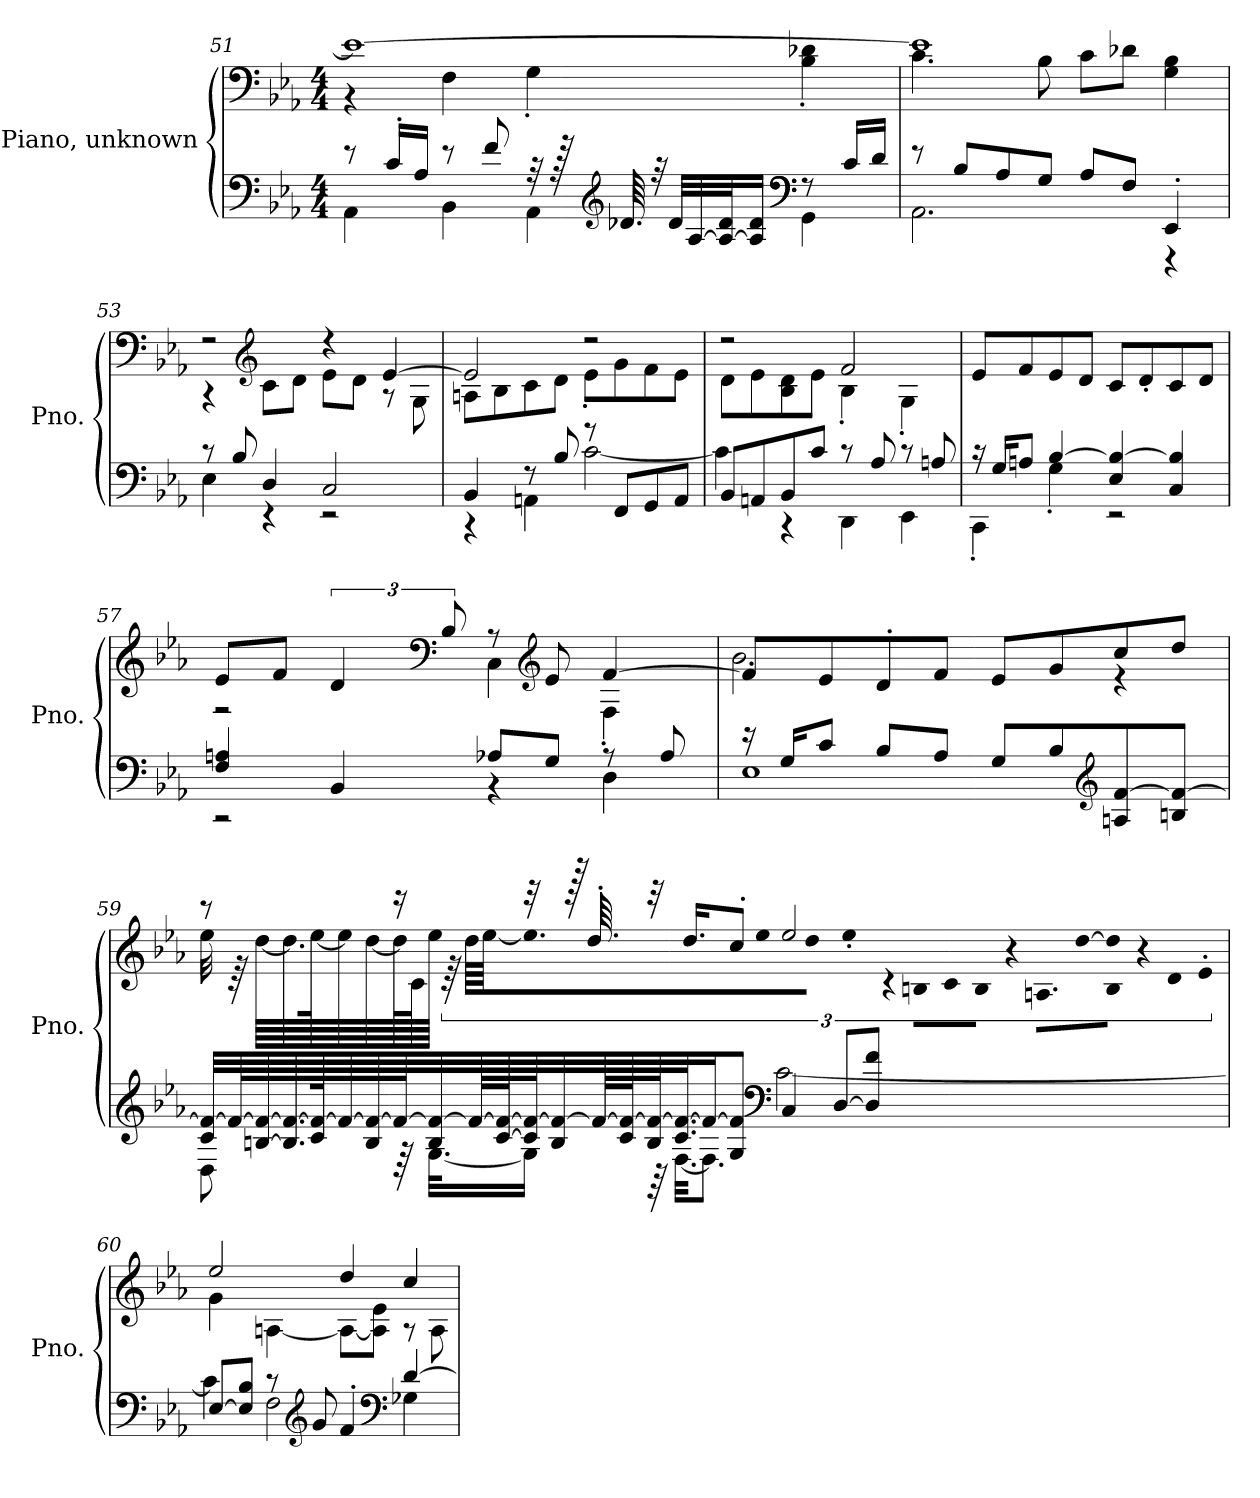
**kern	**kern
*part1	*part1
*staff2	*staff1
*I"Piano, unknown	*
*I'Pno.	*
!!LO:PB:g=z
*clefF4	*clefF4
*k[b-e-a-]	*k[b-e-a-]
*M4/4	*M4/4
=51	=51
*^	*^
8r	4AA-\	1e-_	4r
16c'/LL	.	.	.
16A-/JJ	.	.	.
8r	4BB-\	.	4F\
8f/	.	.	.
32r	4AA-\	.	4G'\
128r	.	.	.
*clefG2	*	*	*
64.d-X/	.	.	.
32r	.	.	.
32d-/LLL	.	.	.
[32A-/	.	.	.
32A-/_ 32d-/J	.	.	.
16A-/] 16d-/JJ	.	.	.
*clefF4	*	*	*
8r	4GG\	.	4B-\' 4d-X\'
16c/LL	.	.	.
16d-/JJ	.	.	.
=52	=52	=52	=52
8r	2.AA-\	1e-]	4.c\
8B-/L	.	.	.
8A-/	.	.	.
8G/J	.	.	8B-\
8A-/L	.	.	8c\L
8F/J	.	.	8d-X\J
4EE-'/	4r	.	4G\ 4B-\
=53	=53	=53	=53
8r	4E-\	2r	4r
8B-/	.	.	.
*	*	*clefG2	*
4D/	4r	.	8c\L
.	.	.	8d\J
2C/	2r	4r	8e-\L
.	.	.	8d\J
.	.	[4e-/	8r
.	.	.	8G\
!!LO:LB:g=z	!!
=54	=54	=54	=54
4BB-/	4r	2e-/]	8An\L
.	.	.	8B-\
8r	4AAn\	.	8c\
8B-/	.	.	8d\J
8r	[2c\	2r	8e-'\L
8FF/L	.	.	8g\
8GG/	.	.	8f\
8AA/J	.	.	8e-\J
=55	=55	=55	=55
8BB-/L	4c\]	2r	8d\L
8AAn/	.	.	8e-\
8BB-/	4r	.	8B-\ 8d\
8c/J	.	.	8e-\J
8r	4DD\	2f/	4B-'\
8A-/	.	.	.
8r	4EE-\	.	4G'\
8An/	.	.	.
*	*	*v	*v
=56	=56	=56
16r	4CC'\	8e-/L
16G/KL	.	.
8An/J	.	8f/
[4B-/	4G'\	8e-/
.	.	8d/J
4E-/ 4B-/_	2r	8c/L
.	.	8d'/
4C/ 4B-/]	.	8c/
.	.	8d/J
!!LO:LB:g=z
=57	=57	=57
*	*	*^
4F/ 4An/	2r	8e-/L	2r
.	.	8f/J	.
4BB-/	.	6d/	.
*	*	*clefF4	*
.	.	12B-/	.
8A-X/L	4r	8r	4C\
*	*	*clefG2	*
8G/J	.	8e-/	.
8r	4D\	[4f/	4F'\
8A-/	.	.	.
=58	=58	=58	=58
16r	1E-	8f/L]	2.b-\
16G/KL	.	.	.
8c/J	.	8e-/	.
8B-/L	.	8d'/	.
8A-/J	.	8f/J	.
8G/L	.	8e-/L	.
8B-/	.	8g/	.
*clefG2	*	*	*
8An/ [8f/	.	8cc/	4r
8Bn/ 8f/_J	.	8dd/J	.
!!LO:LB:g=z	!!
=59	=59	=59	=59
32c/ 32f/_LLL	8D\	8r	32ee-\
64f/L_	.	.	64r
[64Bn/ 64f/_	.	.	[64dd\LLLL
64.B/] 64.f/_	.	.	64.dd\]
128c/ 128f/_K	.	.	[128ee-\K
64f/_	.	.	64ee-\]
64B/ 64f/_	.	.	[64dd\
64f/J_	64r	16r	128dd\L]
.	.	.	128c\J
32B/ 32f/_	[32.G\KLL	.	64ee-\JJJJ
.	.	.	96r
.	.	.	96dd\LLLL
128f/LL_	.	.	.
.	.	.	[96ee-\J
[128c/ 128f/_J	.	.	.
64c/] 64f/_J	16G\JJ]	32r	32.ee-\]
32B/ 32f/_	.	.	.
.	.	128r	.
.	.	64.dd'/	.
128f/LL_	.	.	128ee-\LL
128c/ 128f/_J	.	.	128dd\JJJJJ
64B/ 64f/_J	64r	32r	32ee-'\
32.c/ 32.f/_J	[32.F\KKL	.	.
.	.	16.dd/KL	128r
.	.	.	128Bn\KLLLL
.	.	.	64c\JJ
16f/J_	8.F\J]	.	16B\JJ
8G/ 8f/]J	.	8cc'/J	32r
.	.	.	64.An\LLLL
.	.	.	[128dd\JJK
.	.	.	16B\ 16dd\]JJ
*clefF4	*	*	*
4C/	[2c\	2ee-/	8r
.	.	.	8d\
[8D/L	.	.	4e-'\
8D/] 8f/J	.	.	.
!!LO:LB:g=z	!!
=60	=60	=60	=60
[8E-/L	4c\]	2ee-/	4g\
8E-/] 8B-/J	.	.	.
8r	2F\	.	[4An\
*clefG2	*	*	*
8g/	.	.	.
4f'/	.	4dd/	8A\L_
.	.	.	8A\] 8e-\J
*clefF4	*	*	*
[4d/	4G-X\	4cc/	8r
.	.	.	8A\
*v	*v	*	*
*	*v	*v
=	=
*-	*-
